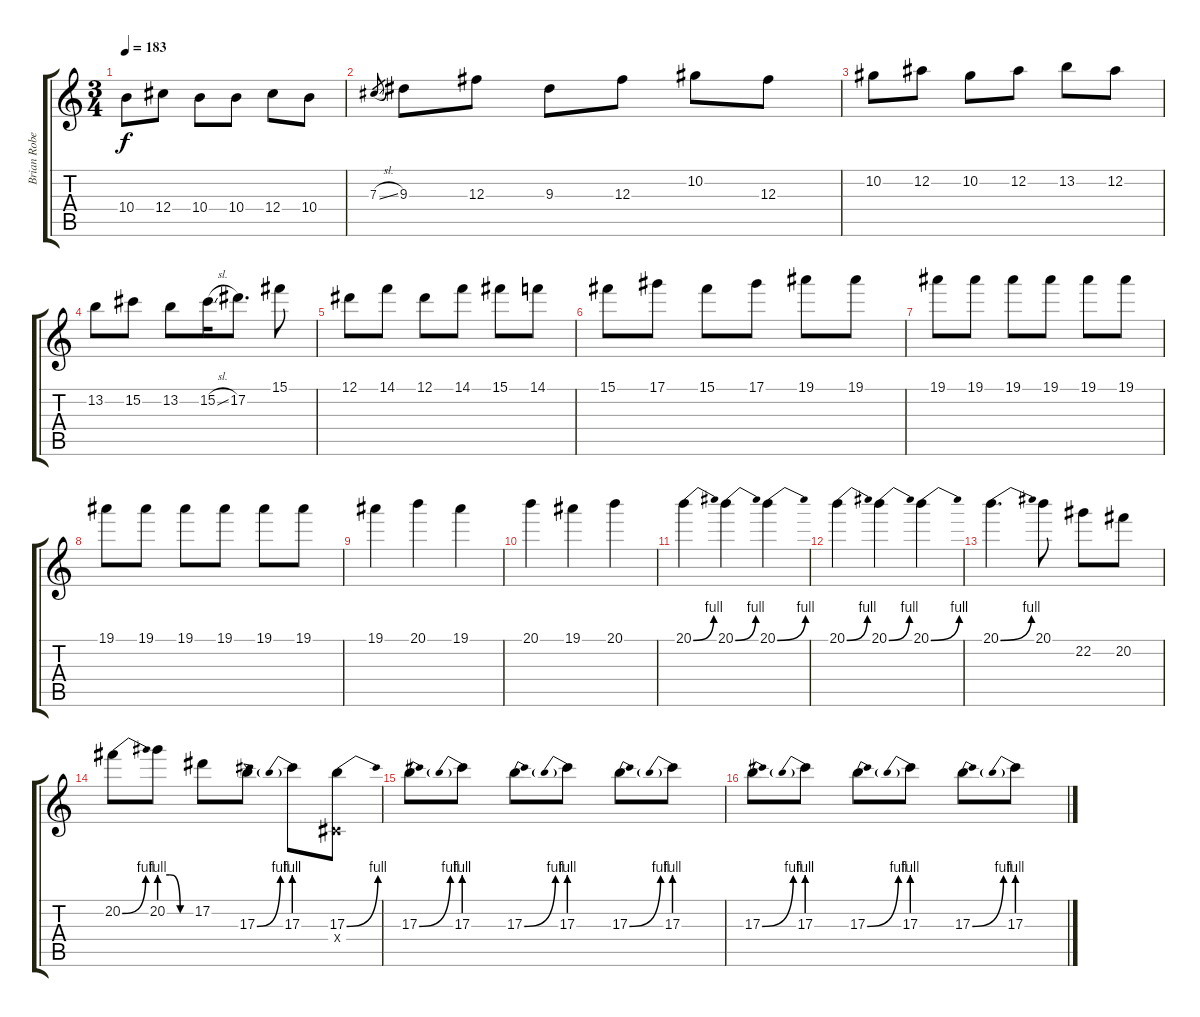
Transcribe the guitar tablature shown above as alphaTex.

\track ("Brian Robertson" "Brian Robe") {instrument overdrivenguitar}
\staff {score tabs}
\tuning (Eb4 Bb3 Gb3 Db3 Ab2 Eb2) {hide}
\ts (3 4)
\tempo 183
\clef g2
\ks c
10.4.8{dy f} 12.4.8 10.4.8 10.4.8 12.4.8 10.4.8 |
7.3{sl}.8{gr} 9.3.8 12.3.8 9.3.8 12.3.8 10.2.8 12.3.8 |
10.2.8 12.2.8 10.2.8 12.2.8 13.2.8 12.2.8 |
13.2.8 15.2.8 13.2.8 15.2{sl}.16 17.2.8{d} 15.1.8 |
12.1.8 14.1.8 12.1.8 14.1.8 15.1.8 14.1.8 |
15.1.8 17.1.8 15.1.8 17.1.8 19.1.8 19.1.8 |
19.1.8 19.1.8 19.1.8 19.1.8 19.1.8 19.1.8 |
19.1.8 19.1.8 19.1.8 19.1.8 19.1.8 19.1.8 |
19.1.4 20.1.4 19.1.4 |
20.1.4 19.1.4 20.1.4 |
20.1{be (bend 0 0 60 4)}.4 20.1{be (bend 0 0 60 4)}.4 20.1{be (bend 0 0 60 4)}.4 |
20.1{be (bend 0 0 60 4)}.4 20.1{be (bend 0 0 60 4)}.4 20.1{be (bend 0 0 60 4)}.4 |
20.1{be (bend 0 0 60 4)}.4{d} 20.1.8 22.2.8 20.2.8 |
20.2{be (bend 0 0 60 4)}.8 20.2{be (custom 0 4 20 4 40 0 60 0)}.8 17.2.8 17.3{be (bend 0 0 60 4)}.8 17.3{be (prebend 0 4 60 4)}.8 (17.3{be (bend 0 0 60 4)} 0.4{x}).8 |
17.3{be (bend 0 0 60 4)}.8 17.3{be (prebend 0 4 60 4)}.8 17.3{be (bend 0 0 60 4)}.8 17.3{be (prebend 0 4 60 4)}.8 17.3{be (bend 0 0 60 4)}.8 17.3{be (prebend 0 4 60 4)}.8 |
17.3{be (bend 0 0 60 4)}.8 17.3{be (prebend 0 4 60 4)}.8 17.3{be (bend 0 0 60 4)}.8 17.3{be (prebend 0 4 60 4)}.8 17.3{be (bend 0 0 60 4)}.8 17.3{be (prebend 0 4 60 4)}.8
